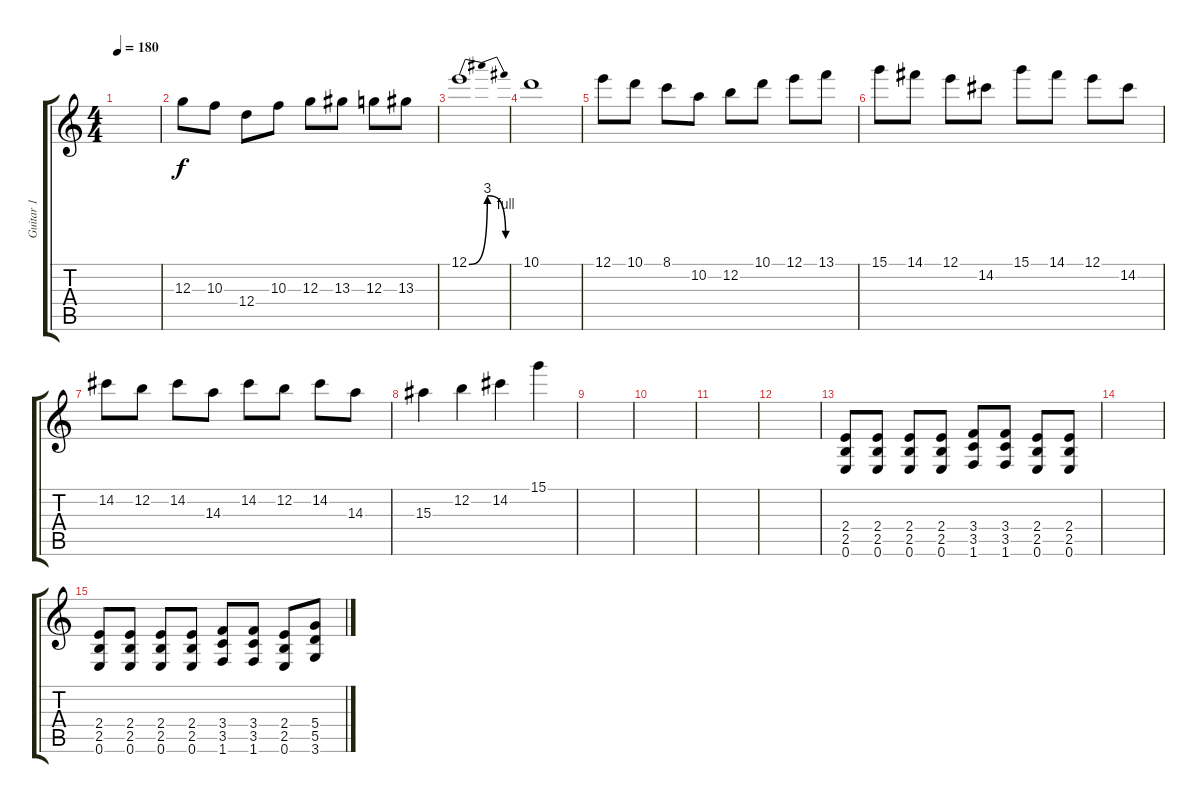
\track ("Guitar 1" "Guitar 1") {instrument distortionguitar}
\staff {score tabs}
\tuning (E4 B3 G3 D3 A2 E2) {hide}
\ts (4 4)
\tempo 180
\clef g2
\ks c
|
12.3.8 10.3.8 12.4.8 10.3.8 12.3.8 13.3.8 12.3.8 13.3.8 |
12.1{be (bendrelease 0 0 15 12 15 12 60 4)}.1 |
10.1.1 |
12.1.8 10.1.8 8.1.8 10.2.8 12.2.8 10.1.8 12.1.8 13.1.8 |
15.1.8 14.1.8 12.1.8 14.2.8 15.1.8 14.1.8 12.1.8 14.2.8 |
14.2.8 12.2.8 14.2.8 14.3.8 14.2.8 12.2.8 14.2.8 14.3.8 |
15.3.4 12.2.4 14.2.4 15.1.4 |
|
|
|
|
(2.4 2.5 0.6).8 (2.4 2.5 0.6).8 (2.4 2.5 0.6).8 (2.4 2.5 0.6).8 (3.4 3.5 1.6).8 (3.4 3.5 1.6).8 (2.4 2.5 0.6).8 (2.4 2.5 0.6).8 |
|
(2.4 2.5 0.6).8 (2.4 2.5 0.6).8 (2.4 2.5 0.6).8 (2.4 2.5 0.6).8 (3.4 3.5 1.6).8 (3.4 3.5 1.6).8 (2.4 2.5 0.6).8 (5.4 5.5 3.6).8
